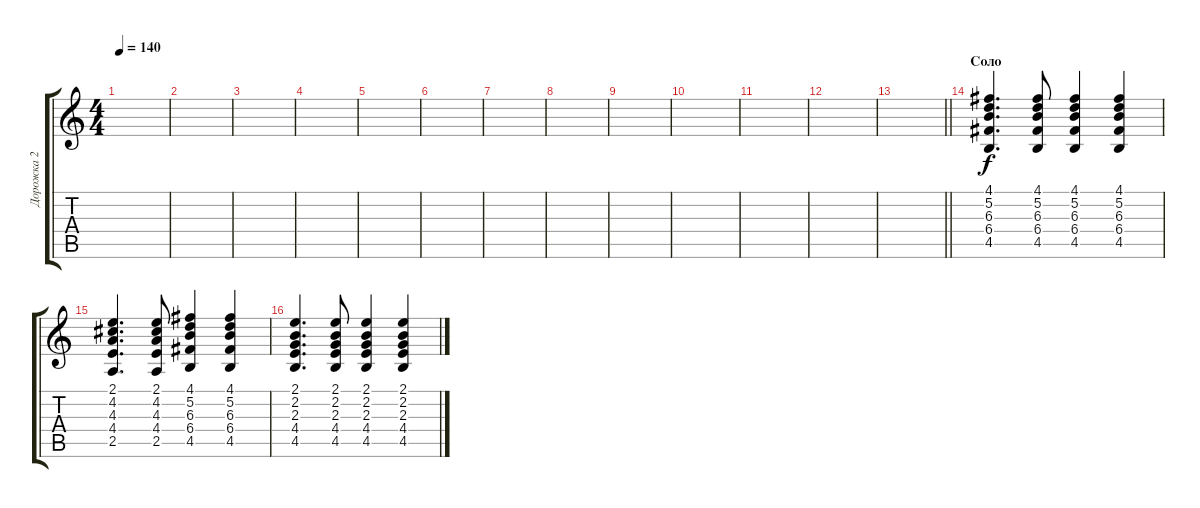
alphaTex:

\track ("Дорожка 2" "Дорожка 2") {instrument acousticguitarsteel}
\staff {score tabs}
\tuning (D4 A3 F3 C3 G2 D2) {hide}
\ts (4 4)
\tempo 140
\clef g2
\ks c
|
|
|
|
|
|
|
|
|
|
|
|
\barLineRight lightlight
|
\section ("" "Соло")
(4.1 5.2 6.3 6.4 4.5).4{d} (4.1 5.2 6.3 6.4 4.5).8 (4.1 5.2 6.3 6.4 4.5).4 (4.1 5.2 6.3 6.4 4.5).4 |
(2.1 4.2 4.3 4.4 2.5).4{d} (2.1 4.2 4.3 4.4 2.5).8 (4.1 5.2 6.3 6.4 4.5).4 (4.1 5.2 6.3 6.4 4.5).4 |
(2.1 2.2 2.3 4.4 4.5).4{d} (2.1 2.2 2.3 4.4 4.5).8 (2.1 2.2 2.3 4.4 4.5).4 (2.1 2.2 2.3 4.4 4.5).4
